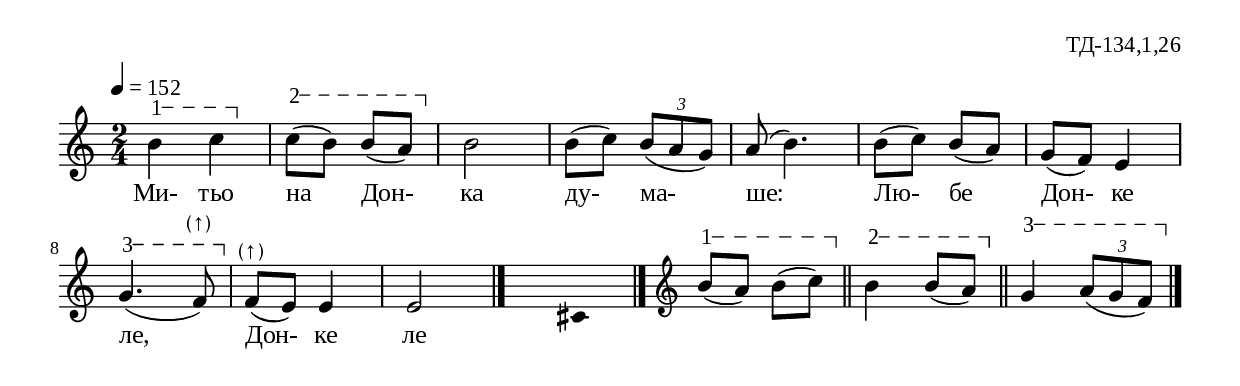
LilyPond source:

%{
TD_134_1_26
%}

\include "td-preamble.ly"

\score {
\relative c'' {
 \tempo 4 = 152
 \time 2/4
 \varA
 b4\startTextSpan c\stopTextSpan | 
\varB 
 c8\startTextSpan([ b)] b([ a\stopTextSpan]) | 
 b2 | b8([ c)] \times 2/3 { b8[( a g]) } | a8( b4.) |
 b8( c)] b([ a)] | g( f)] e4 | 
 \parS
\varC  
 g4.\startTextSpan( f8\stopTextSpan-\parenthesize^"↑") | 
 f8-\parenthesize^"↑"([ e]) e4 | e2
 \bar "|." 
 s4 \fixB cis4 \fixC
 \bar "|." 
 \endm
\varA
 b'8\startTextSpan([ a)] b([ c\stopTextSpan]) \bar "||"
\varB 
 b4\startTextSpan b8([ a\stopTextSpan]) \bar "||"
\varC  
g4\startTextSpan \times 2/3 { a8([ g f\stopTextSpan)] }  
 \bar "|." 
}
\addlyrics { Ми- тьо на Дон- ка ду- ма- ше: Лю- бе Дон- ке ле, Дон- ке ле }
%
\layout {
  indent = #0
  line-width = 190\mm
  ragged-right=##f
}
%
\midi { 
	\context {
		\Score
		tempoWholesPerMinute = #(ly:make-moment 152 4)
		}
	}
}
%
\header{
  opus = "ТД-134,1,26"
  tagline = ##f
}


